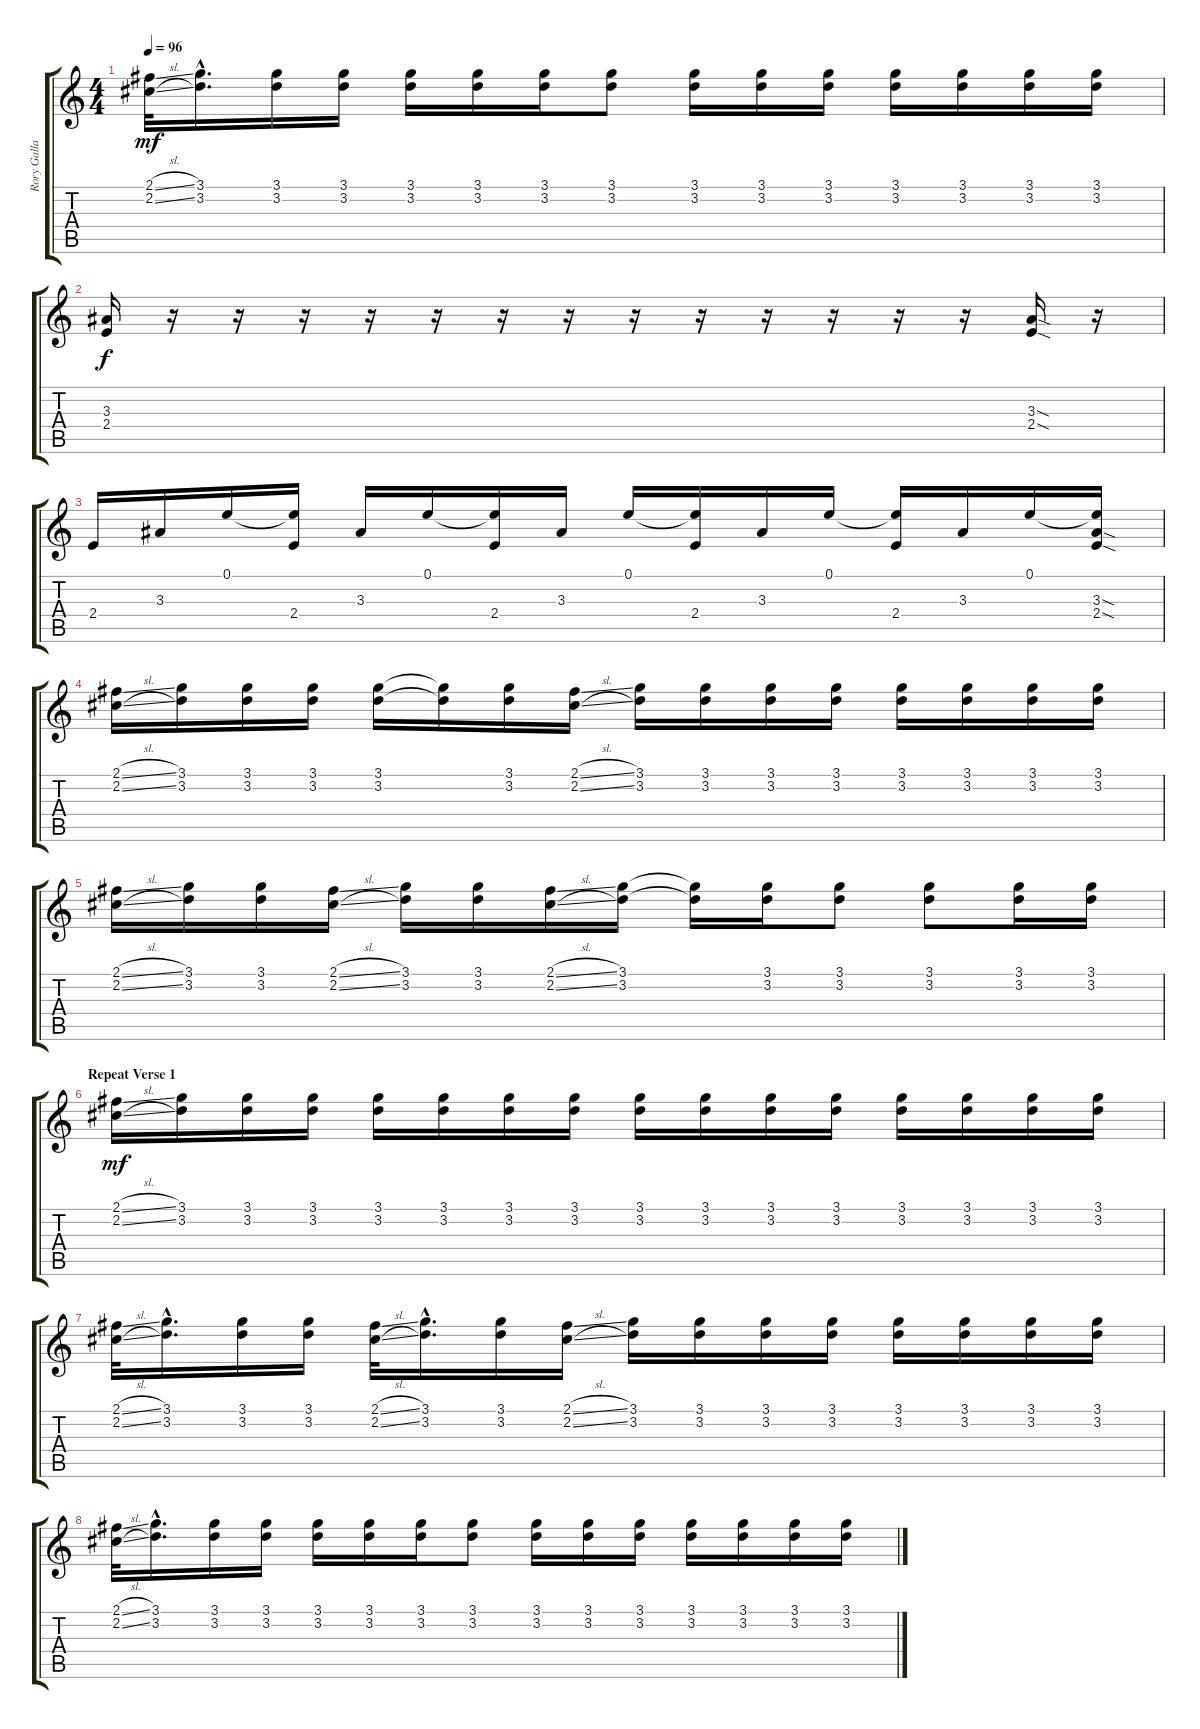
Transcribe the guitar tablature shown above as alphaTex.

\track ("Rory Gallagher" "Rory Galla") {instrument electricguitarclean}
\staff {score tabs}
\tuning (E4 B3 G3 D3 A2 D2) {hide}
\ts (4 4)
\tempo 96
\clef g2
\ks c
(2.1{sl} 2.2{sl}).32{dy mf} (3.1{hac} 3.2{hac}).16{d} (3.1 3.2).16 (3.1 3.2).16 (3.1 3.2).16 (3.1 3.2).16 (3.1 3.2).16 (3.1 3.2).8 (3.1 3.2).16 (3.1 3.2).16 (3.1 3.2).16 (3.1 3.2).16 (3.1 3.2).16 (3.1 3.2).16 (3.1 3.2).16 |
(3.3 2.4).16{dy f} r.16 r.16 r.16 r.16 r.16 r.16 r.16 r.16 r.16 r.16 r.16 r.16 r.16 (3.3{sod} 2.4{sod}).16 r.16 |
2.4.16 3.3.16 0.1.16 (0.1{t} 2.4).16 3.3.16 0.1.16 (0.1{t} 2.4).16 3.3.16 0.1.16 (0.1{t} 2.4).16 3.3.16 0.1.16 (0.1{t} 2.4).16 3.3.16 0.1.16 (0.1{t} 3.3{sod} 2.4{sod}).16 |
(2.1{sl} 2.2{sl}).16 (3.1 3.2).16 (3.1 3.2).16 (3.1 3.2).16 (3.1 3.2).16 (3.1{t} 3.2{t}).16 (3.1 3.2).16 (2.1{sl} 2.2{sl}).16 (3.1 3.2).16 (3.1 3.2).16 (3.1 3.2).16 (3.1 3.2).16 (3.1 3.2).16 (3.1 3.2).16 (3.1 3.2).16 (3.1 3.2).16 |
(2.1{sl} 2.2{sl}).16 (3.1 3.2).16 (3.1 3.2).16 (2.1{sl} 2.2{sl}).16 (3.1 3.2).16 (3.1 3.2).16 (2.1{sl} 2.2{sl}).16 (3.1 3.2).16 (3.1{t} 3.2{t}).16 (3.1 3.2).16 (3.1 3.2).8 (3.1 3.2).8 (3.1 3.2).16 (3.1 3.2).16 |
\section ("" "Repeat Verse 1")
(2.1{sl} 2.2{sl}).16{dy mf} (3.1 3.2).16 (3.1 3.2).16 (3.1 3.2).16 (3.1 3.2).16 (3.1 3.2).16 (3.1 3.2).16 (3.1 3.2).16 (3.1 3.2).16 (3.1 3.2).16 (3.1 3.2).16 (3.1 3.2).16 (3.1 3.2).16 (3.1 3.2).16 (3.1 3.2).16 (3.1 3.2).16 |
(2.1{sl} 2.2{sl}).32 (3.1{hac} 3.2{hac}).16{d} (3.1 3.2).16 (3.1 3.2).16 (2.1{sl} 2.2{sl}).32 (3.1{hac} 3.2{hac}).16{d} (3.1 3.2).16 (2.1{sl} 2.2{sl}).16 (3.1 3.2).16 (3.1 3.2).16 (3.1 3.2).16 (3.1 3.2).16 (3.1 3.2).16 (3.1 3.2).16 (3.1 3.2).16 (3.1 3.2).16 |
(2.1{sl} 2.2{sl}).32 (3.1{hac} 3.2{hac}).16{d} (3.1 3.2).16 (3.1 3.2).16 (3.1 3.2).16 (3.1 3.2).16 (3.1 3.2).16 (3.1 3.2).8 (3.1 3.2).16 (3.1 3.2).16 (3.1 3.2).16 (3.1 3.2).16 (3.1 3.2).16 (3.1 3.2).16 (3.1 3.2).16
